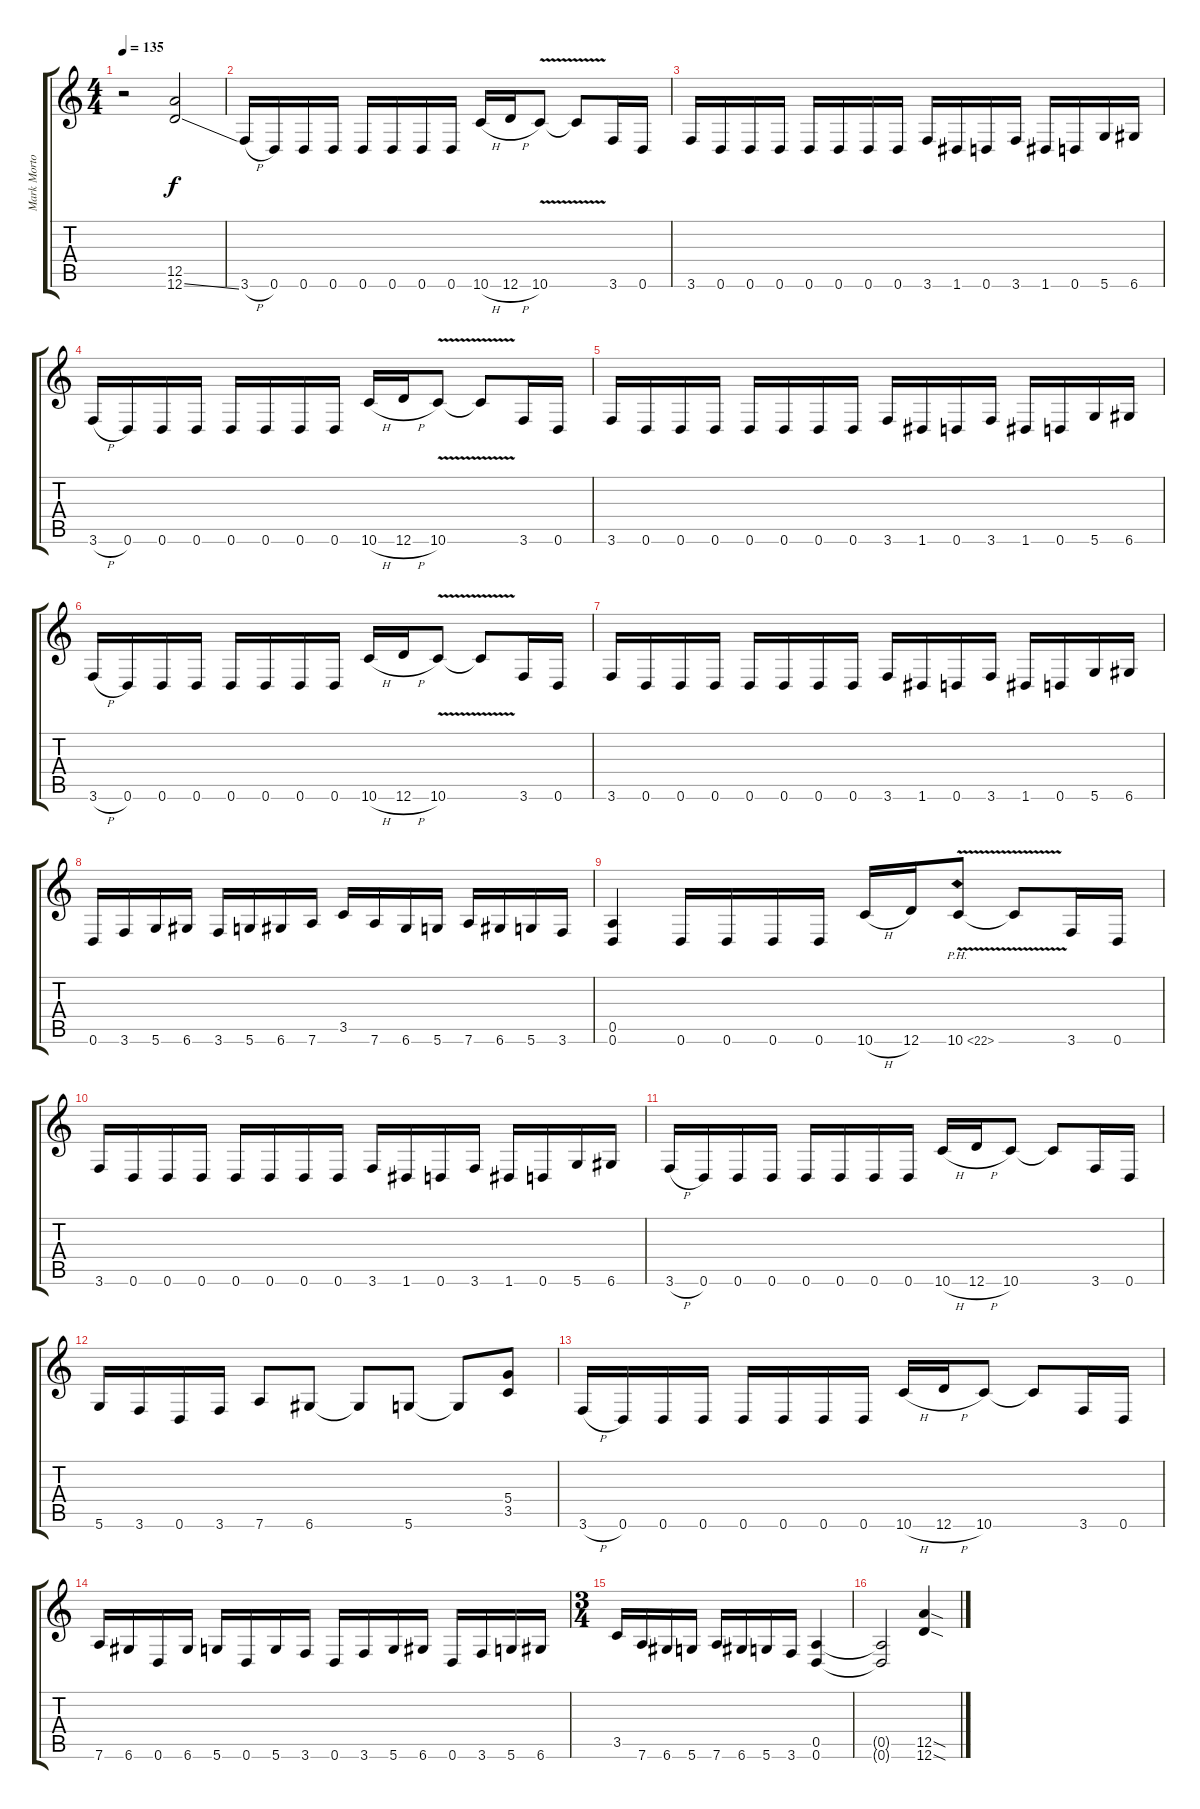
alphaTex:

\track ("Mark Morton (Lead Guitar)" "Mark Morto") {instrument distortionguitar}
\staff {score tabs}
\tuning (E4 B3 G3 D3 A2 D2) {hide}
\ts (4 4)
\tempo 135
\clef g2
\ks c
r.2{dy f instrument distortionguitar} (12.5 12.6{ss}).2 |
3.6{h}.16 0.6.16 0.6.16 0.6.16 0.6.16 0.6.16 0.6.16 0.6.16 10.6{h}.16 12.6{h}.16 10.6{v}.8 10.6{t}.8 3.6.16 0.6.16 |
3.6.16 0.6.16 0.6.16 0.6.16 0.6.16 0.6.16 0.6.16 0.6.16 3.6.16 1.6.16 0.6.16 3.6.16 1.6.16 0.6.16 5.6.16 6.6.16 |
3.6{h}.16 0.6.16 0.6.16 0.6.16 0.6.16 0.6.16 0.6.16 0.6.16 10.6{h}.16 12.6{h}.16 10.6{v}.8 10.6{t}.8 3.6.16 0.6.16 |
3.6.16 0.6.16 0.6.16 0.6.16 0.6.16 0.6.16 0.6.16 0.6.16 3.6.16 1.6.16 0.6.16 3.6.16 1.6.16 0.6.16 5.6.16 6.6.16 |
3.6{h}.16 0.6.16 0.6.16 0.6.16 0.6.16 0.6.16 0.6.16 0.6.16 10.6{h}.16 12.6{h}.16 10.6{v}.8 10.6{t}.8 3.6.16 0.6.16 |
3.6.16 0.6.16 0.6.16 0.6.16 0.6.16 0.6.16 0.6.16 0.6.16 3.6.16 1.6.16 0.6.16 3.6.16 1.6.16 0.6.16 5.6.16 6.6.16 |
0.6.16 3.6.16 5.6.16 6.6.16 3.6.16 5.6.16 6.6.16 7.6.16 3.5.16 7.6.16 6.6.16 5.6.16 7.6.16 6.6.16 5.6.16 3.6.16 |
(0.5 0.6).4 0.6.16 0.6.16 0.6.16 0.6.16 10.6{h}.16 12.6.16 10.6{ph 12 v}.8 10.6{t}.8 3.6.16 0.6.16 |
3.6.16 0.6.16 0.6.16 0.6.16 0.6.16 0.6.16 0.6.16 0.6.16 3.6.16 1.6.16 0.6.16 3.6.16 1.6.16 0.6.16 5.6.16 6.6.16 |
3.6{h}.16 0.6.16 0.6.16 0.6.16 0.6.16 0.6.16 0.6.16 0.6.16 10.6{h}.16 12.6{h}.16 10.6.8 10.6{t}.8 3.6.16 0.6.16 |
5.6.16 3.6.16 0.6.16 3.6.16 7.6.8 6.6.8 6.6{t}.8 5.6.8 5.6{t}.8 (5.4 3.5).8 |
3.6{h}.16 0.6.16 0.6.16 0.6.16 0.6.16 0.6.16 0.6.16 0.6.16 10.6{h}.16 12.6{h}.16 10.6.8 10.6{t}.8 3.6.16 0.6.16 |
7.6.16 6.6.16 0.6.16 6.6.16 5.6.16 0.6.16 5.6.16 3.6.16 0.6.16 3.6.16 5.6.16 6.6.16 0.6.16 3.6.16 5.6.16 6.6.16 |
\ts (3 4)
3.5.16 7.6.16 6.6.16 5.6.16 7.6.16 6.6.16 5.6.16 3.6.16 (0.5 0.6).4 |
(0.5{t} 0.6{t}).2 (12.5{sod} 12.6{sod}).4
